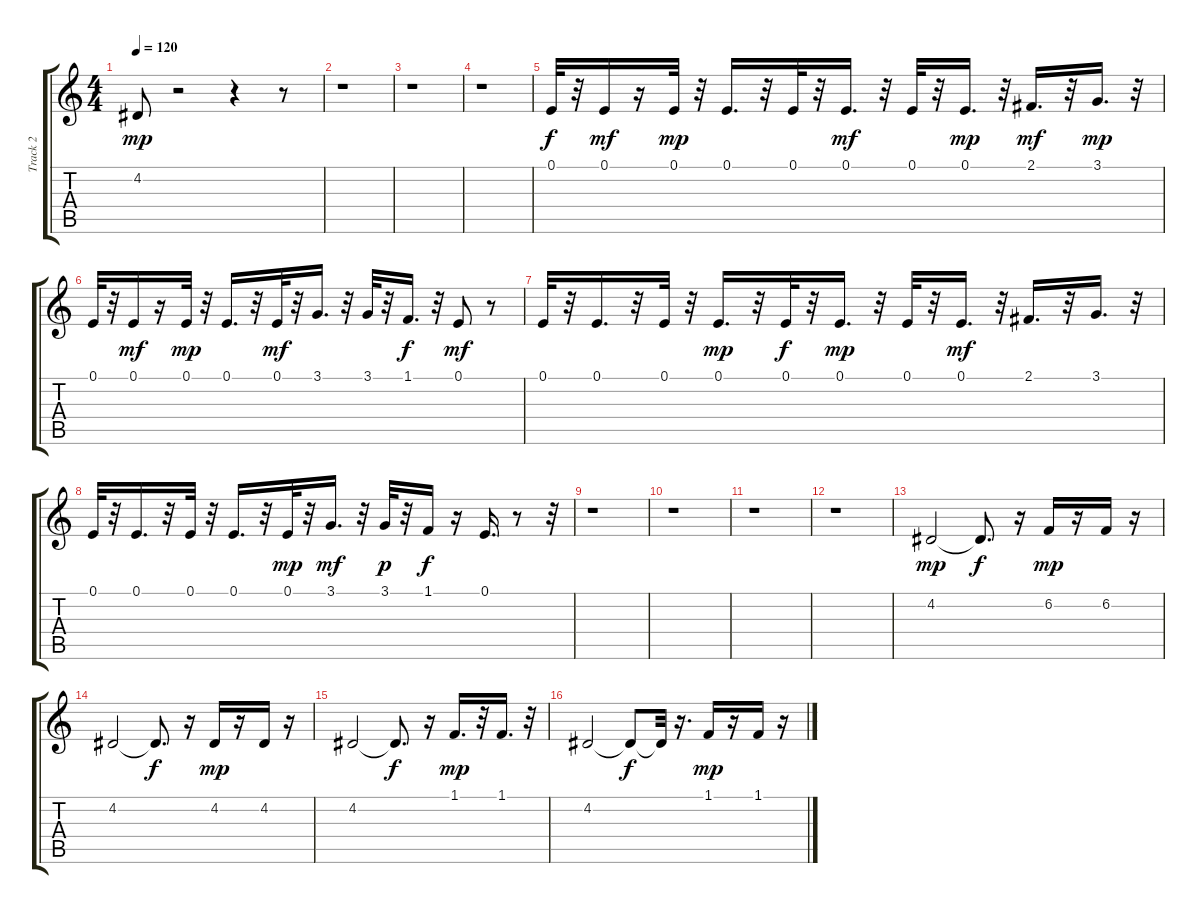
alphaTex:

\track ("Track 2" "Track 2") {instrument lead1square}
\staff {score tabs}
\tuning (E4 B3 G3 D3 A2 E2) {hide}
\ts (4 4)
\tempo 120
\clef g2
\ks c
4.2.8{dy mp} r.2 r.4 r.8 |
r.1 |
r.1 |
r.1 |
0.1.32{dy f instrument synthbrass1} r.32 0.1.16{dy mf} r.16 0.1.32{dy mp} r.32 0.1.16{d} r.32 0.1.32 r.32 0.1.16{d dy mf} r.32 0.1.32 r.32 0.1.16{d dy mp} r.32 2.1.16{d dy mf} r.32 3.1.16{d dy mp} r.32 |
0.1.32 r.32 0.1.16{dy mf} r.16 0.1.32{dy mp} r.32 0.1.16{d} r.32 0.1.32{dy mf} r.32 3.1.16{d} r.32 3.1.32 r.32 1.1.16{d dy f} r.32 0.1.8{dy mf} r.8 |
0.1.32 r.32 0.1.16{d} r.32 0.1.32 r.32 0.1.16{d dy mp} r.32 0.1.32{dy f} r.32 0.1.16{d dy mp} r.32 0.1.32 r.32 0.1.16{d dy mf} r.32 2.1.16{d} r.32 3.1.16{d} r.32 |
0.1.32 r.32 0.1.16{d} r.32 0.1.32 r.32 0.1.16{d} r.32 0.1.32{dy mp} r.32 3.1.16{d dy mf} r.32 3.1.32{dy p} r.32 1.1.16{dy f} r.16 0.1.16{d} r.8 r.32 |
r.1 |
r.1 |
r.1 |
r.1 |
4.2.2{dy mp instrument lead1square} 4.2{t}.8{d dy f} r.16 6.2.16{dy mp} r.16 6.2.16 r.16 |
4.2.2 4.2{t}.8{d dy f} r.16 4.2.16{dy mp} r.16 4.2.16 r.16 |
4.2.2 4.2{t}.8{d dy f} r.16 1.1.16{d dy mp} r.32 1.1.16{d} r.32 |
4.2.2 4.2{t}.8{dy f} 4.2{t}.32 r.16{d} 1.1.16{dy mp} r.16 1.1.16 r.16
